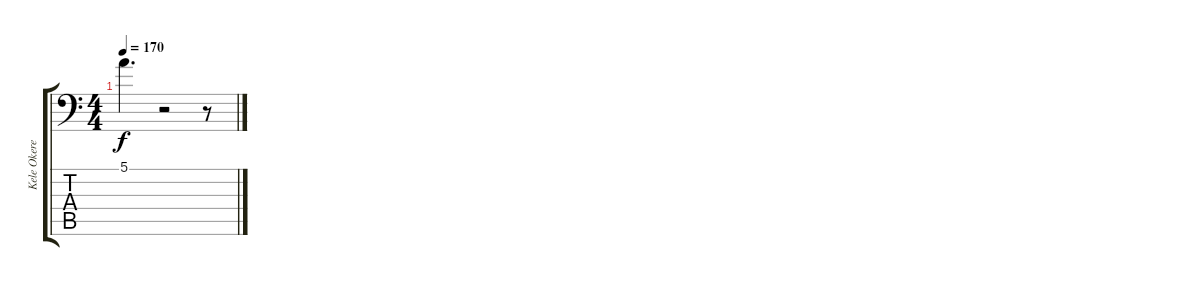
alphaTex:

\track ("Kele Okereke Vocals" "Kele Okere") {instrument oboe}
\staff {score tabs}
\tuning (E4 B3 G3 D3 A2 E1) {hide}
\ts (4 4)
\tempo 170
\clef f4
\ks c
5.1.4{d dy f} r.2 r.8
